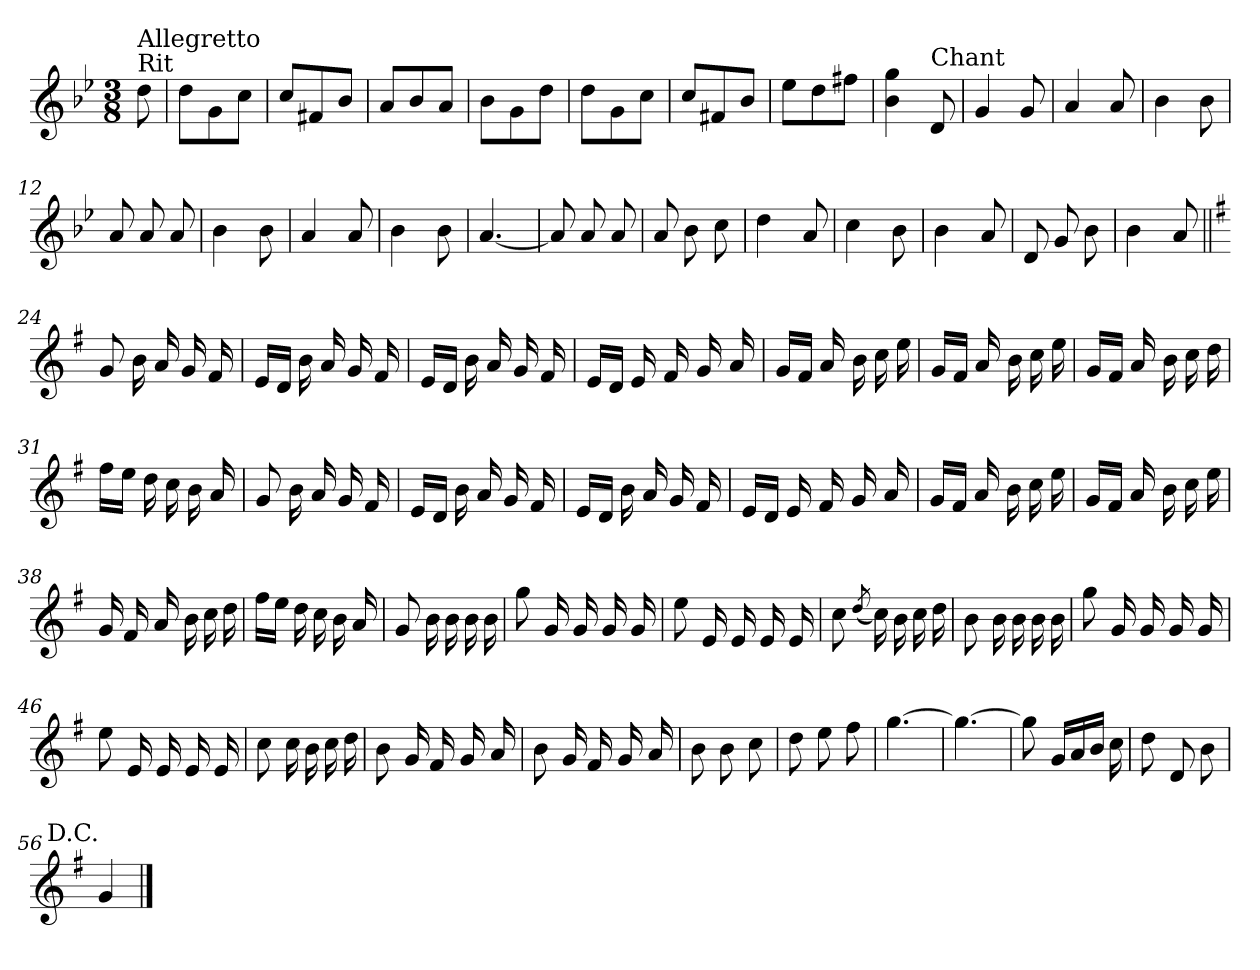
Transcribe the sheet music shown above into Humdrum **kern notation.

**kern
*part1
*staff1
*clefG2
*k[b-e-]
*g:
*M3/8
=
!LO:TX:a:t=Rit
!LO:TX:a:t=Allegretto
8dd\
=1
8dd\L
8g\
8cc\J
=2
8cc/L
8f#X/
8b-/J
=3
8a/L
8b-/
8a/J
=4
8b-\L
8g\
8dd\J
=5
8dd\L
8g\
8cc\J
=6
8cc/L
8f#X/
8b-/J
=7
8ee-\L
8dd\
8ff#X\J
=8
4b-\ 4gg\
!LO:TX:a:t=Chant
8d/
=9
4g/
8g/
=10
4a/
8a/
!!LO:LB:g=z
=11
4b-\
8b-\
=12
8a/
8a/
8a/
=13
4b-\
8b-\
=14
4a/
8a/
=15
4b-\
8b-\
=16
[4.a/
=17
8a/]
8a/
8a/
=18
8a/
8b-\
8cc\
=19
4dd\
8a/
=20
4cc\
8b-\
=21
4b-\
8a/
=22
8d/
8g/
8b-\
!!LO:LB:g=z
=23
4b-\
8a/
=24||
*k[f#]
8g/
16b\
16a/
16g/
16f#/
=25
16e/LL
16d/JJ
16b\
16a/
16g/
16f#/
=26
16e/LL
16d/JJ
16b\
16a/
16g/
16f#/
=27
16e/LL
16d/JJ
16e/
16f#/
16g/
16a/
=28
16g/LL
16f#/JJ
16a/
16b\
16cc\
16ee\
!!LO:LB:g=z
=29
16g/LL
16f#/JJ
16a/
16b\
16cc\
16ee\
=30
16g/LL
16f#/JJ
16a/
16b\
16cc\
16dd\
!!LO:LB:g=z
=31
16ff#\LL
16ee\JJ
16dd\
16cc\
16b\
16a/
!!LO:LB:g=z
=32
8g/
16b\
16a/
16g/
16f#/
=33
16e/LL
16d/JJ
16b\
16a/
16g/
16f#/
=34
16e/LL
16d/JJ
16b\
16a/
16g/
16f#/
=35
16e/LL
16d/JJ
16e/
16f#/
16g/
16a/
=36
16g/LL
16f#/JJ
16a/
16b\
16cc\
16ee\
=37
16g/LL
16f#/JJ
16a/
16b\
16cc\
16ee\
!!LO:LB:g=z
=38
16g/
16f#/
16a/
16b\
16cc\
16dd\
=39
16ff#\LL
16ee\JJ
16dd\
16cc\
16b\
16a/
=40
8g/
16b\
16b\
16b\
16b\
=41
8gg\
16g/
16g/
16g/
16g/
=42
8ee\
16e/
16e/
16e/
16e/
=43
8cc\
(<8qdd/
16cc\)
16b\
16cc\
16dd\
=44
8b\
16b\
16b\
16b\
16b\
!!LO:LB:g=z
=45
8gg\
16g/
16g/
16g/
16g/
=46
8ee\
16e/
16e/
16e/
16e/
=47
8cc\
16cc\
16b\
16cc\
16dd\
=48
8b\
16g/
16f#/
16g/
16a/
=49
8b\
16g/
16f#/
16g/
16a/
=50
8b\
8b\
8cc\
=51
8dd\
8ee\
8ff#\
=52
[4.gg\
!!LO:PB:g=z
=53
4.gg\_
=54
8gg\]
16g/LL
16a/
16b/JJ
16cc\
=55
8dd\
8d/
8b\
=56
!LO:TX:a:rj:t=D.C.
4g/
==
*-
